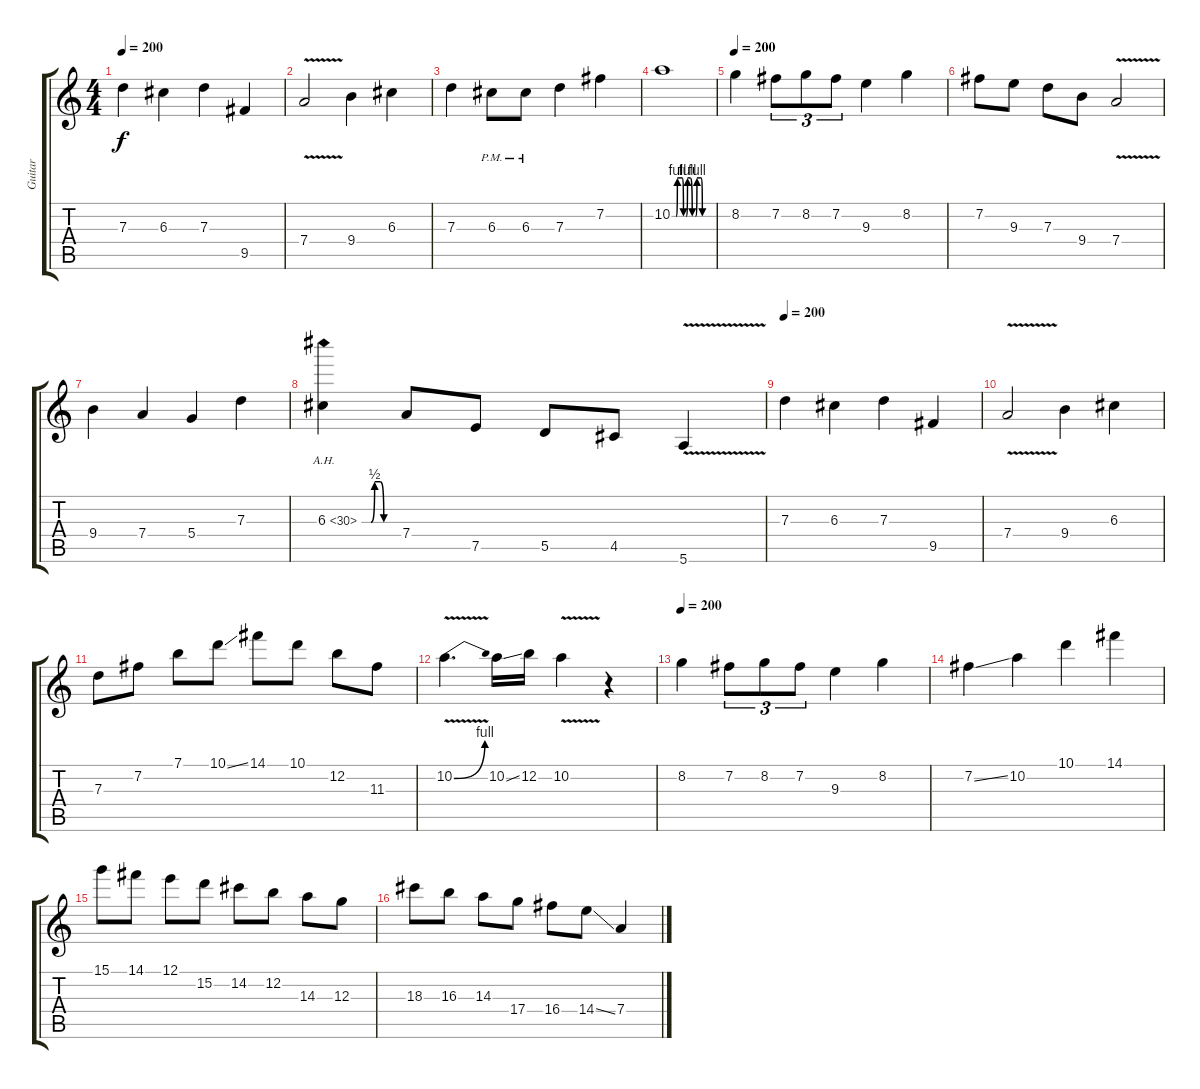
\track ("Guitar" "Guitar") {instrument distortionguitar}
\staff {score tabs}
\tuning (E4 B3 G3 D3 A2 E2) {hide}
\ts (4 4)
\tempo 200
\clef g2
\ks c
7.3.4{dy f} 6.3.4 7.3.4 9.5.4 |
7.4{v}.2 9.4.4 6.3.4 |
7.3.4 6.3{pm}.8 6.3{pm}.8 7.3.4 7.2.4 |
10.2{be (custom 0 0 6 0 8 4 15 4 17 0 21 0 23 4 27 4 30 0 35 0 37 4 43 4 45 0 60 0)}.1 |
\tempo 200
8.2.4 7.2.8{tu (3 2)} 8.2.8{tu (3 2)} 7.2.8{tu (3 2)} 9.3.4 8.2.4 |
7.2.8 9.3.8 7.3.8 9.4.8 7.4{v}.2 |
9.4.4 7.4.4 5.4.4 7.3.4 |
6.3{be (custom 0 0 15 0 21 2 30 2 36 0 60 0) ah 24}.4 7.4.8 7.5.8 5.5.8 4.5.8 5.6{v}.4 |
\tempo 200
7.3.4 6.3.4 7.3.4 9.5.4 |
7.4{v}.2 9.4.4 6.3.4 |
7.3.8 7.2.8 7.1.8 10.1{ss}.8 14.1.8 10.1.8 12.2.8 11.3.8 |
10.2{be (bend 0 0 60 4) v}.4{d} 10.2{ss}.16 12.2.16 10.2{v}.4 r.4 |
\tempo 200
8.2.4 7.2.8{tu (3 2)} 8.2.8{tu (3 2)} 7.2.8{tu (3 2)} 9.3.4 8.2.4 |
7.2{ss}.4 10.2.4 10.1.4 14.1.4 |
15.1.8 14.1.8 12.1.8 15.2.8 14.2.8 12.2.8 14.3.8 12.3.8 |
18.3.8 16.3.8 14.3.8 17.4.8 16.4.8 14.4{ss}.8 7.4.4
